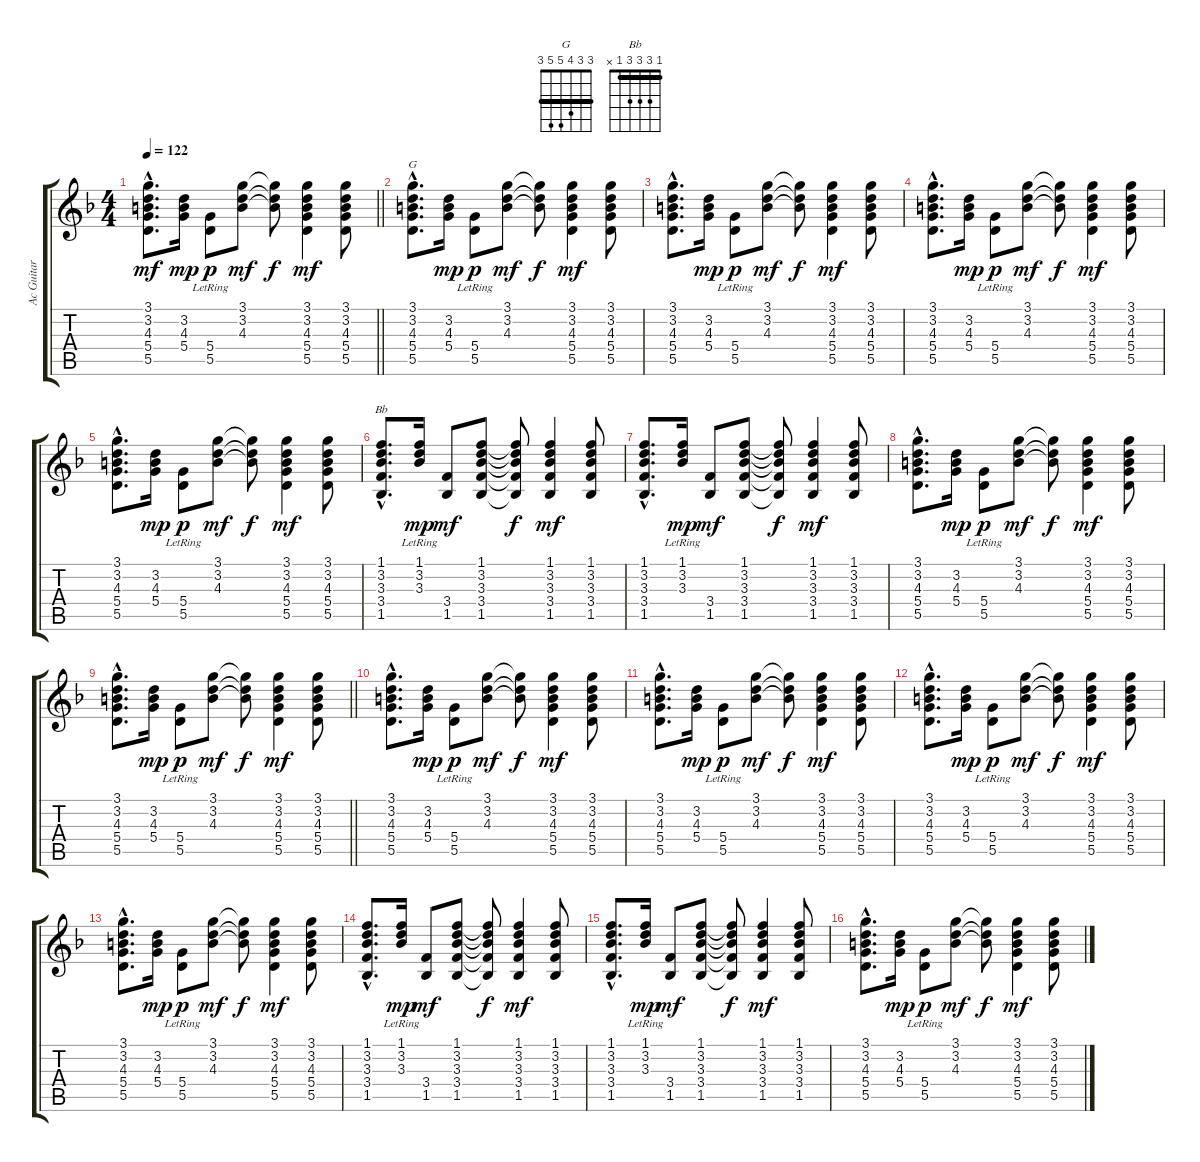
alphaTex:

\track ("Ac Guitar" "Ac Guitar") {instrument acousticguitarnylon}
\staff {score tabs}
\tuning (E4 B3 G3 D3 A2 E2) {hide}
\chord ("G" 3 3 4 5 5 3) {barre 3}
\chord ("Bb" 1 3 3 3 1 x) {barre 1}
\ts (4 4)
\tempo 122
\clef g2
\barLineRight lightlight
\ks f
(3.1{hac} 3.2{hac} 4.3{hac} 5.4{hac} 5.5{hac}).8{d dy mf} (3.2 4.3 5.4).16{dy mp} (5.4{lr} 5.5{lr}).8{dy p} (3.1 3.2 4.3).8{dy mf} (3.1{t} 3.2{t} 4.3{t}).8{dy f} (3.1 3.2 4.3 5.4 5.5).4{dy mf} (3.1 3.2 4.3 5.4 5.5).8 |
(3.1{hac} 3.2{hac} 4.3{hac} 5.4{hac} 5.5{hac}).8{d ch "G"} (3.2 4.3 5.4).16{dy mp} (5.4{lr} 5.5{lr}).8{dy p} (3.1 3.2 4.3).8{dy mf} (3.1{t} 3.2{t} 4.3{t}).8{dy f} (3.1 3.2 4.3 5.4 5.5).4{dy mf} (3.1 3.2 4.3 5.4 5.5).8 |
(3.1{hac} 3.2{hac} 4.3{hac} 5.4{hac} 5.5{hac}).8{d} (3.2 4.3 5.4).16{dy mp} (5.4{lr} 5.5{lr}).8{dy p} (3.1 3.2 4.3).8{dy mf} (3.1{t} 3.2{t} 4.3{t}).8{dy f} (3.1 3.2 4.3 5.4 5.5).4{dy mf} (3.1 3.2 4.3 5.4 5.5).8 |
(3.1{hac} 3.2{hac} 4.3{hac} 5.4{hac} 5.5{hac}).8{d} (3.2 4.3 5.4).16{dy mp} (5.4{lr} 5.5{lr}).8{dy p} (3.1 3.2 4.3).8{dy mf} (3.1{t} 3.2{t} 4.3{t}).8{dy f} (3.1 3.2 4.3 5.4 5.5).4{dy mf} (3.1 3.2 4.3 5.4 5.5).8 |
(3.1{hac} 3.2{hac} 4.3{hac} 5.4{hac} 5.5{hac}).8{d} (3.2 4.3 5.4).16{dy mp} (5.4{lr} 5.5{lr}).8{dy p} (3.1 3.2 4.3).8{dy mf} (3.1{t} 3.2{t} 4.3{t}).8{dy f} (3.1 3.2 4.3 5.4 5.5).4{dy mf} (3.1 3.2 4.3 5.4 5.5).8 |
(1.1{hac} 3.2{hac} 3.3{hac} 3.4{hac} 1.5{hac}).8{d ch "Bb"} (1.1{lr} 3.2{lr} 3.3{lr}).16{dy mp} (3.4 1.5).8{dy mf} (1.1 3.2 3.3 3.4 1.5).8 (1.1{t} 3.2{t} 3.3{t} 3.4{t} 1.5{t}).8{dy f} (1.1 3.2 3.3 3.4 1.5).4{dy mf} (1.1 3.2 3.3 3.4 1.5).8 |
(1.1{hac} 3.2{hac} 3.3{hac} 3.4{hac} 1.5{hac}).8{d} (1.1{lr} 3.2{lr} 3.3{lr}).16{dy mp} (3.4 1.5).8{dy mf} (1.1 3.2 3.3 3.4 1.5).8 (1.1{t} 3.2{t} 3.3{t} 3.4{t} 1.5{t}).8{dy f} (1.1 3.2 3.3 3.4 1.5).4{dy mf} (1.1 3.2 3.3 3.4 1.5).8 |
(3.1{hac} 3.2{hac} 4.3{hac} 5.4{hac} 5.5{hac}).8{d} (3.2 4.3 5.4).16{dy mp} (5.4{lr} 5.5{lr}).8{dy p} (3.1 3.2 4.3).8{dy mf} (3.1{t} 3.2{t} 4.3{t}).8{dy f} (3.1 3.2 4.3 5.4 5.5).4{dy mf} (3.1 3.2 4.3 5.4 5.5).8 |
\barLineRight lightlight
(3.1{hac} 3.2{hac} 4.3{hac} 5.4{hac} 5.5{hac}).8{d} (3.2 4.3 5.4).16{dy mp} (5.4{lr} 5.5{lr}).8{dy p} (3.1 3.2 4.3).8{dy mf} (3.1{t} 3.2{t} 4.3{t}).8{dy f} (3.1 3.2 4.3 5.4 5.5).4{dy mf} (3.1 3.2 4.3 5.4 5.5).8 |
(3.1{hac} 3.2{hac} 4.3{hac} 5.4{hac} 5.5{hac}).8{d} (3.2 4.3 5.4).16{dy mp} (5.4{lr} 5.5{lr}).8{dy p} (3.1 3.2 4.3).8{dy mf} (3.1{t} 3.2{t} 4.3{t}).8{dy f} (3.1 3.2 4.3 5.4 5.5).4{dy mf} (3.1 3.2 4.3 5.4 5.5).8 |
(3.1{hac} 3.2{hac} 4.3{hac} 5.4{hac} 5.5{hac}).8{d} (3.2 4.3 5.4).16{dy mp} (5.4{lr} 5.5{lr}).8{dy p} (3.1 3.2 4.3).8{dy mf} (3.1{t} 3.2{t} 4.3{t}).8{dy f} (3.1 3.2 4.3 5.4 5.5).4{dy mf} (3.1 3.2 4.3 5.4 5.5).8 |
(3.1{hac} 3.2{hac} 4.3{hac} 5.4{hac} 5.5{hac}).8{d} (3.2 4.3 5.4).16{dy mp} (5.4{lr} 5.5{lr}).8{dy p} (3.1 3.2 4.3).8{dy mf} (3.1{t} 3.2{t} 4.3{t}).8{dy f} (3.1 3.2 4.3 5.4 5.5).4{dy mf} (3.1 3.2 4.3 5.4 5.5).8 |
(3.1{hac} 3.2{hac} 4.3{hac} 5.4{hac} 5.5{hac}).8{d} (3.2 4.3 5.4).16{dy mp} (5.4{lr} 5.5{lr}).8{dy p} (3.1 3.2 4.3).8{dy mf} (3.1{t} 3.2{t} 4.3{t}).8{dy f} (3.1 3.2 4.3 5.4 5.5).4{dy mf} (3.1 3.2 4.3 5.4 5.5).8 |
(1.1{hac} 3.2{hac} 3.3{hac} 3.4{hac} 1.5{hac}).8{d} (1.1{lr} 3.2{lr} 3.3{lr}).16{dy mp} (3.4 1.5).8{dy mf} (1.1 3.2 3.3 3.4 1.5).8 (1.1{t} 3.2{t} 3.3{t} 3.4{t} 1.5{t}).8{dy f} (1.1 3.2 3.3 3.4 1.5).4{dy mf} (1.1 3.2 3.3 3.4 1.5).8 |
(1.1{hac} 3.2{hac} 3.3{hac} 3.4{hac} 1.5{hac}).8{d} (1.1{lr} 3.2{lr} 3.3{lr}).16{dy mp} (3.4 1.5).8{dy mf} (1.1 3.2 3.3 3.4 1.5).8 (1.1{t} 3.2{t} 3.3{t} 3.4{t} 1.5{t}).8{dy f} (1.1 3.2 3.3 3.4 1.5).4{dy mf} (1.1 3.2 3.3 3.4 1.5).8 |
(3.1{hac} 3.2{hac} 4.3{hac} 5.4{hac} 5.5{hac}).8{d} (3.2 4.3 5.4).16{dy mp} (5.4{lr} 5.5{lr}).8{dy p} (3.1 3.2 4.3).8{dy mf} (3.1{t} 3.2{t} 4.3{t}).8{dy f} (3.1 3.2 4.3 5.4 5.5).4{dy mf} (3.1 3.2 4.3 5.4 5.5).8
